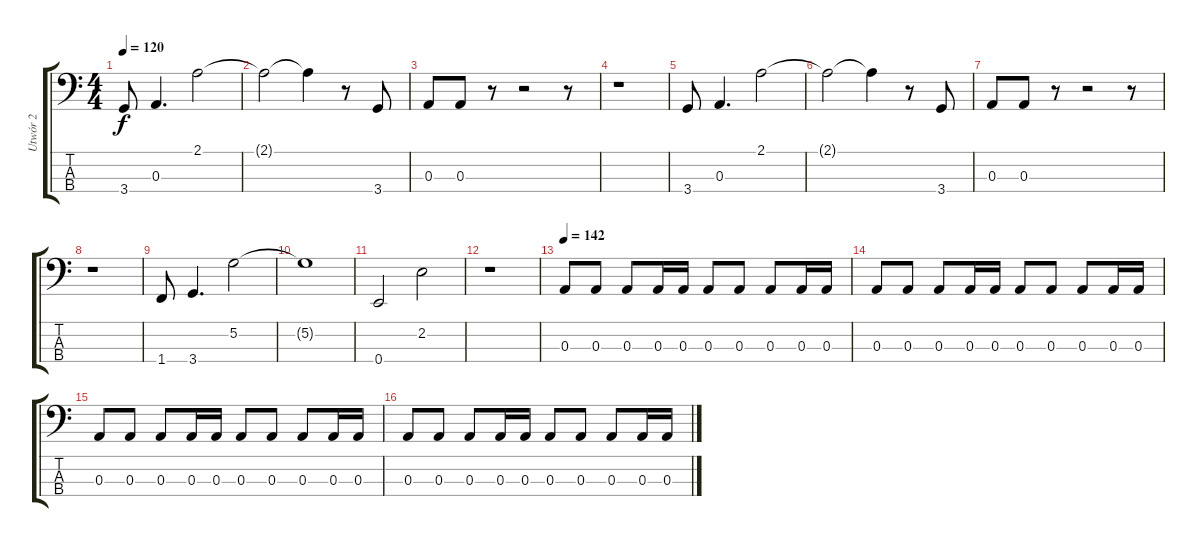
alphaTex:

\track ("Utwór 2" "Utwór 2") {instrument electricbassfinger}
\staff {score tabs}
\tuning (G2 D2 A1 E1) {hide}
\ts (4 4)
\tempo 120
\clef f4
\ks c
3.4.8{dy f} 0.3.4{d} 2.1.2 |
2.1{t}.2 2.1{t}.4 r.8 3.4.8 |
0.3.8 0.3.8 r.8 r.2 r.8 |
r.1 |
3.4.8 0.3.4{d} 2.1.2 |
2.1{t}.2 2.1{t}.4 r.8 3.4.8 |
0.3.8 0.3.8 r.8 r.2 r.8 |
r.1 |
1.4.8 3.4.4{d} 5.2.2 |
5.2{t}.1 |
0.4.2 2.2.2 |
r.1 |
\tempo 142
0.3.8 0.3.8 0.3.8 0.3.16 0.3.16 0.3.8 0.3.8 0.3.8 0.3.16 0.3.16 |
0.3.8 0.3.8 0.3.8 0.3.16 0.3.16 0.3.8 0.3.8 0.3.8 0.3.16 0.3.16 |
0.3.8 0.3.8 0.3.8 0.3.16 0.3.16 0.3.8 0.3.8 0.3.8 0.3.16 0.3.16 |
0.3.8 0.3.8 0.3.8 0.3.16 0.3.16 0.3.8 0.3.8 0.3.8 0.3.16 0.3.16
